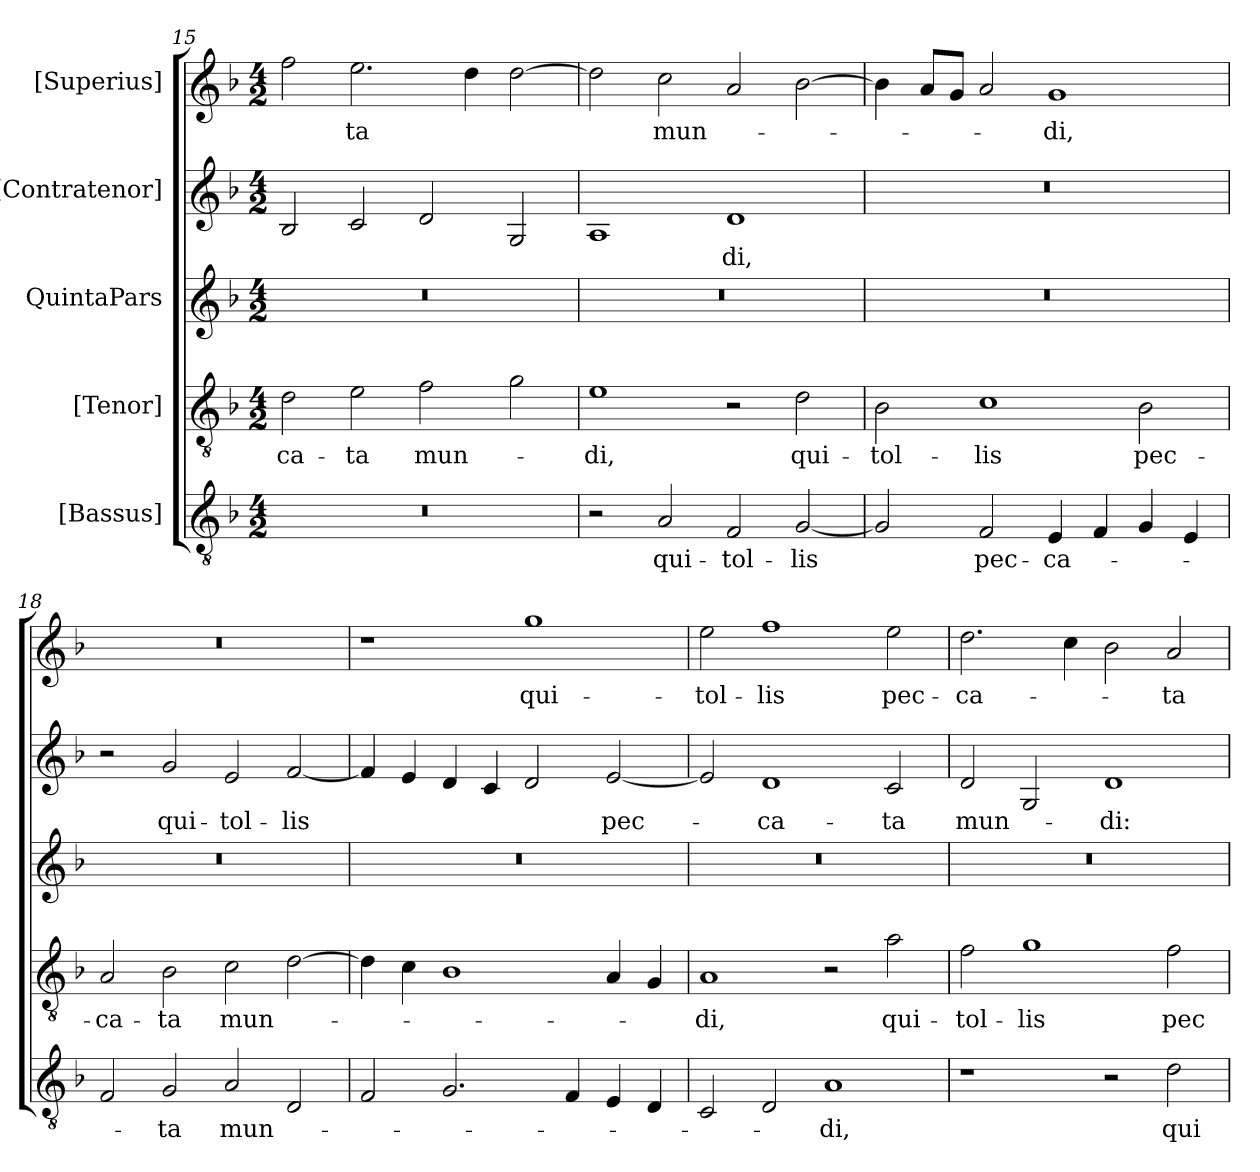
**kern	**text	**kern	**text	**kern	**kern	**text	**kern	**text
*part5	*part5	*part4	*part4	*part3	*part2	*part2	*part1	*part1
*staff5	*staff5	*staff4	*staff4	*staff3	*staff2	*staff2	*staff1	*staff1
*I"[Bassus]	*	*I"[Tenor]	*	*I"QuintaPars	*I"[Contratenor]	*	*I"[Superius]	*
*clefGv2	*	*clefGv2	*	*clefG2	*clefG2	*	*clefG2	*
*k[b-]	*	*k[b-]	*	*k[b-]	*k[b-]	*	*k[b-]	*
*M4/2	*	*M4/2	*	*M4/2	*M4/2	*	*M4/2	*
=15	=15	=15	=15	=15	=15	=15	=15	=15
0r	.	2d\	-ca-	0r	2B-/	.	2ff\	.
.	.	2e\	-ta	.	2c/	.	2.ee\	-ta
.	.	2f\	mun-	.	2d/	.	.	.
.	.	.	.	.	.	.	4dd\	.
.	.	2g\	.	.	2G/	.	[2dd\	.
=16	=16	=16	=16	=16	=16	=16	=16	=16
2r	.	1e\	-di,	0r	1A/	.	2dd\]	.
2A/	qui-	.	.	.	.	.	2cc\	mun-
2F/	tol-	2r	.	.	1d/	-di,	2a/	.
[2G/	-lis	2d\	qui-	.	.	.	[2b-\	.
=17	=17	=17	=17	=17	=17	=17	=17	=17
2G/]	.	2B-\	tol-	0r	0r	.	4b-\]	.
.	.	.	.	.	.	.	8a/L	.
.	.	.	.	.	.	.	8g/J	.
2F/	pec-	1c\	-lis	.	.	.	2a/	.
4E/	-ca-	.	.	.	.	.	1g/	-di,
4F/	.	.	.	.	.	.	.	.
4G/	.	2B-\	pec-	.	.	.	.	.
4E/	.	.	.	.	.	.	.	.
=18	=18	=18	=18	=18	=18	=18	=18	=18
2F/	.	2A/	-ca-	0r	2r	.	0r	.
2G/	-ta	2B-\	-ta	.	2g/	qui-	.	.
2A/	mun-	2c\	mun-	.	2e/	tol-	.	.
2D/	.	[2d\	.	.	[2f/	-lis	.	.
=19	=19	=19	=19	=19	=19	=19	=19	=19
2F/	.	4d\]	.	0r	4f/]	.	1r	.
.	.	4c\	.	.	4e/	.	.	.
2.G/	.	1B-\	.	.	4d/	.	.	.
.	.	.	.	.	4c/	.	.	.
.	.	.	.	.	2d/	.	1gg\	qui-
4F/	.	.	.	.	.	.	.	.
4E/	.	4A/	.	.	[2e/	pec-	.	.
4D/	.	4G/	.	.	.	.	.	.
=20	=20	=20	=20	=20	=20	=20	=20	=20
2C/	.	1A/	-di,	0r	2e/]	.	2ee\	tol-
2D/	.	.	.	.	1d/	-ca-	1ff\	-lis
1A/	-di,	2r	.	.	.	.	.	.
.	.	2a\	qui-	.	2c/	-ta	2ee\	pec-
=21	=21	=21	=21	=21	=21	=21	=21	=21
1r	.	2f\	tol-	0r	2d/	mun-	2.dd\	-ca-
.	.	1g\	-lis	.	2G/	.	.	.
.	.	.	.	.	.	.	4cc\	.
2r	.	.	.	.	1d/	-di:	2b-\	.
2d\	qui-	2f\	pec-	.	.	.	2a/	-ta
=	=	=	=	=	=	=	=	=
*-	*-	*-	*-	*-	*-	*-	*-	*-
